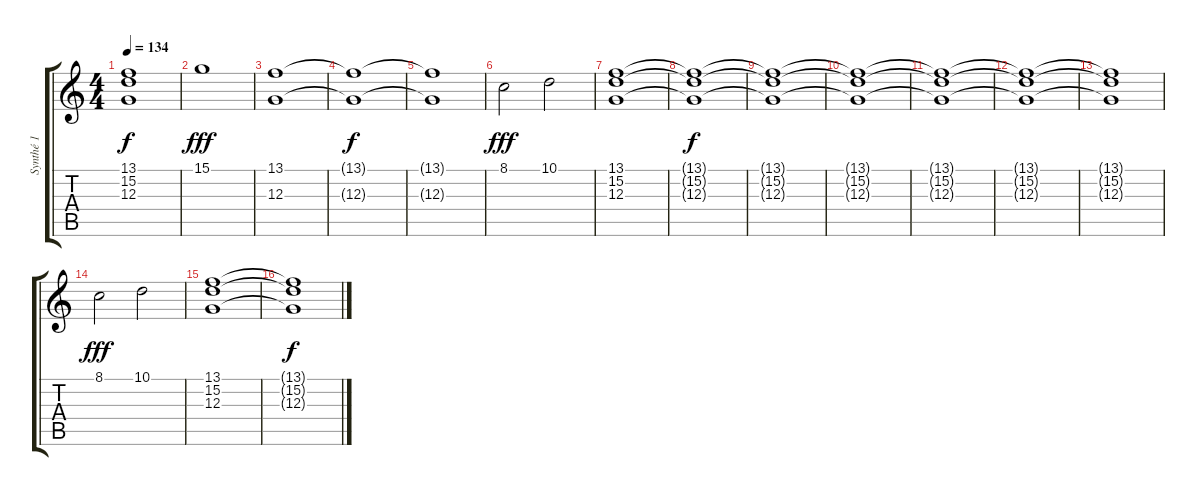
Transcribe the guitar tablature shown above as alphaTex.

\track ("Synthé 1" "Synthé 1") {instrument pad2warm}
\staff {score tabs}
\tuning (E4 B3 G3 D3 A2 E2) {hide}
\ts (4 4)
\tempo 134
\clef g2
\ks c
(13.1{t} 15.2{t} 12.3{t}).1{dy f} |
15.1.1{dy fff} |
(13.1 12.3).1 |
(13.1{t} 12.3{t}).1{dy f} |
(13.1{t} 12.3{t}).1 |
8.1.2{dy fff} 10.1.2 |
(13.1 15.2 12.3).1 |
(13.1{t} 15.2{t} 12.3{t}).1{dy f} |
(13.1{t} 15.2{t} 12.3{t}).1 |
(13.1{t} 15.2{t} 12.3{t}).1 |
(13.1{t} 15.2{t} 12.3{t}).1 |
(13.1{t} 15.2{t} 12.3{t}).1 |
(13.1{t} 15.2{t} 12.3{t}).1 |
8.1.2{dy fff} 10.1.2 |
(13.1 15.2 12.3).1 |
(13.1{t} 15.2{t} 12.3{t}).1{dy f}
